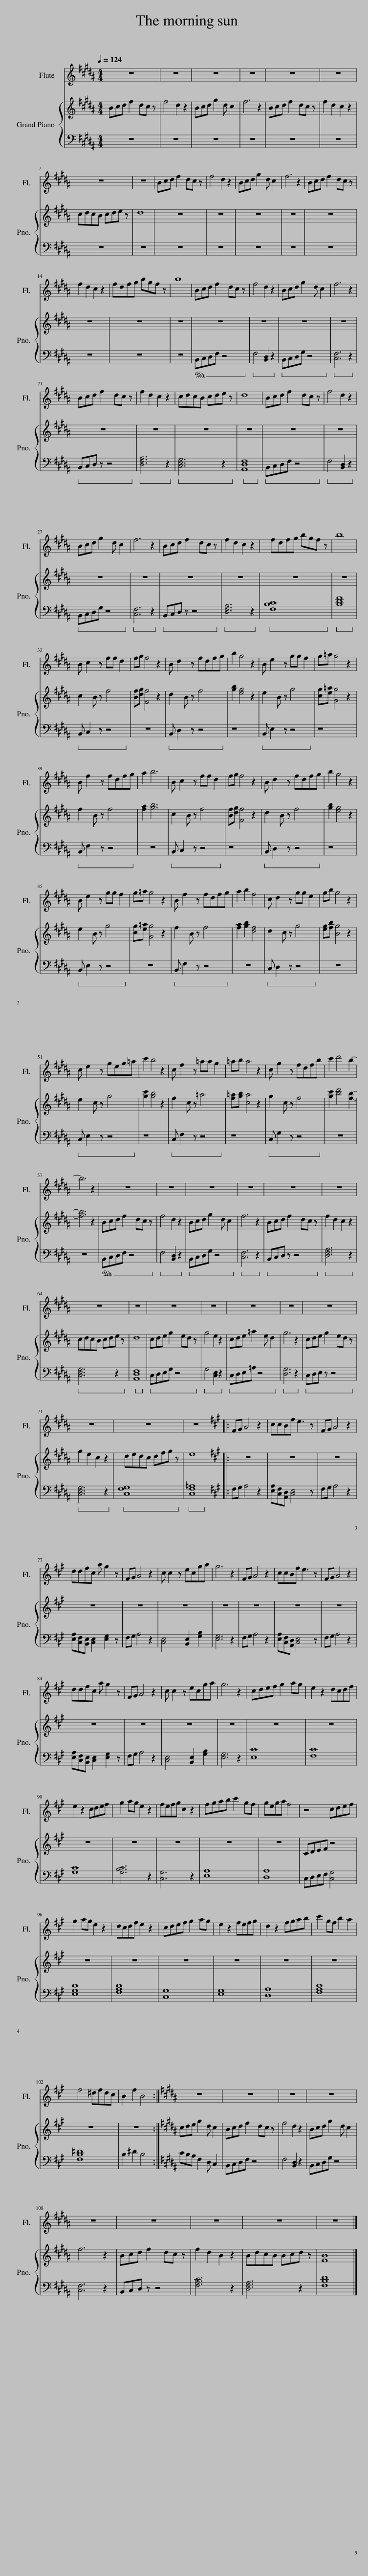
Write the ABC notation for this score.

X:1
%%score 1 { 2 | 3 }
L:1/8
Q:1/4=124
M:4/4
I:linebreak $
K:B
V:1 treble
V:2 treble
V:3 bass
V:1
 z8 | z8 | z8 | z8 | z8 | %5
 z8 |$ z8 | z8 | Bcd f2 dc z | f4 d2 z2 | %10
 Bcd g2 d c2 | f6 z2 | Bcd f2 dc z |$ f2 d2 c2 z2 | fdfg bgf z | %15
 b8 | Bcd f2 dc z | f4 d2 z2 | Bcd g2 d c2 | f6 z2 |$ %20
 Bcd f2 dc z | f2 d2 c2 z2 | cdcB cde z | d8 | Bcd f2 dc z | %25
 f4 d2 z2 |$ Bcd g2 d c2 | f6 z2 | Bcd f2 dc z | f2 d2 c2 z2 | %30
 fdfg bgf z | b8 |$ B c2 z ff d2 | fg f4 z2 | B d2 z fdfg | %35
 b2 g4 z2 | B e2 z gg f2 | g=a g4 z2 |$ B f2 z fdfg | a2 b6 | %40
 B c2 z ff d2 | fg f4 z2 | B d2 z fdfg | b2 g4 z2 |$ B e2 z gg f2 | %45
 g=a g4 z2 | B f2 z fdfg | a2 b2 f4 | c d2 z gg e2 | gb g4 z2 |$ %50
 c e2 z geg=a | c'2 b4 z2 | c f2 z =aa g2 | =ab a4 z2 | c g2 z fdfb | %55
 c'2 d'4 b2- |$ b6 z2 | z8 | z8 | z8 | %60
 z8 | z8 | z8 |$ z8 | z8 | %65
 z8 | z8 | z8 | z8 | z8 |$ %70
 z8 | z8 | z8 |:[K:A] FG A4 z2 | ccBf e3 z | %75
 FG A4 z2 |$ ddfc a g2 z | FG A4 z2 | c c2 z ecga | g6 z2 | %80
 FG A4 z2 | ccBf e3 z | FG A4 z2 |$ ddfc a g2 z | FG A4 z2 | %85
 c c2 z ecga | g6 z2 | cdef g2 ag | e2 z2 dcdf |$ e2 z2 cdef | %90
 g2 ag e2 z2 | fefg c2 z2 | fgab c'2 gf | gega f4 | z4 cdef |$ %95
 g2 ag e2 z2 | dcdf e2 z2 | cdef g2 ag | e2 z2 fefg | d2 z2 fgab | %100
 c'2 gf b2 a2 |$ f4 ^dfdc | B2 f2 B4 :|[K:B] z8 | z8 | %105
 z8 | z8 |$[K:B] z8 | z8 | z8 | %110
 z8 | z8 |] %112
V:2
 Bcd f2 dc z | f4 d2 z2 | Bcd g2 d c2 | f6 z2 | Bcd f2 dc z | %5
 f2 d2 c2 z2 |$ cdcB cde z | d8 | z8 | z8 | %10
 z8 | z8 | z8 |$ z8 | z8 | %15
 z8 | z8 | z8 | z8 | z8 |$ %20
 z8 | z8 | z8 | z8 | z8 | %25
 z8 |$ z8 | z8 | z8 | z8 | %30
 z8 | z8 |$ c2 B z f4 | [Bf][dg] [Ff]4 z2 | d2 B z f4 | %35
 [gb]2 [eg]4 z2 | e2 B z g4 | [cg][e=a] [Gg]4 z2 |$ f2 B z f4 | [fa]2 [gb]6 | %40
 c2 B z f4 | [Bf][dg] [Ff]4 z2 | d2 B z f4 | [gb]2 [eg]4 z2 |$ e2 B z g4 | %45
 [cg][e=a] [Gg]4 z2 | f2 B z f4 | [fa]2 [gb]2 [df]4 | d2 c z g4 | [eg][fb] [Bg]4 z2 |$ %50
 e2 c z g4 | [gc']2 [gb]4 z2 | f2 c z =a4 | [f=a][gb] [ca]4 z2 | g2 c z f4 | %55
 [gc']2 [bd']4 [fb]2- |$ [fb]6 z2 | Bcd f2 dc z | f4 d2 z2 | Bcd g2 d c2 | %60
 f6 z2 | Bcd f2 dc z | f2 d2 c2 z2 |$ cdcB cde z | d8 | %65
 cde g2 ed z | g4 e2 z2 | cde =a2 e d2 | g6 z2 | cde g2 ed z |$ %70
 g2 e2 c2 z2 | dedc dfg z | e8 |:[K:A] z8 | z8 | %75
 z8 |$ z8 | z8 | z8 | z8 | %80
 z8 | z8 | z8 |$ z8 | z8 | %85
 z8 | z8 | z8 | z8 |$ z8 | %90
 z8 | z8 | z8 | z8 | CDEF z4 |$ %95
 z8 | z8 | z8 | z8 | z8 | %100
 z8 |$ z8 | z8 :|[K:B] cde g2 d c2 | Bcd f2 dc z | %105
 f4 d2 z2 | Bcd g2 d c2 |$[K:B] f6 z2 | Bcd f2 dc z | f2 d2 B2 z2 | %110
 BdcB Bcd z | [FB]8 |] %112
V:3
 z8 | z8 | z8 | z8 | z8 | %5
 z8 |$ z8 | z8 | z8 | z8 | %10
 z8 | z8 | z8 |$ z8 | z8 | %15
 z8 |!ped! B,,C,D,F, z4!ped-up! |!ped! F,4 [B,,D,]2 z2!ped-up! |!ped! B,,C,D,G, z4!ped-up! |!ped! [C,F,]6 z2!ped-up! |$ %20
!ped! B,,C,D, z z4!ped-up! |!ped! [D,F,A,]6 z2!ped-up! |!ped! [C,E,G,]6 z2!ped-up! |!ped! [A,,D,F,]8!ped-up! |!ped! B,,C,D,F, z4!ped-up! | %25
!ped! F,4 [B,,D,]2 z2!ped-up! |$!ped! B,,C,D,G, z4!ped-up! |!ped! [C,F,]6 z2!ped-up! |!ped! B,,C,D, z z4!ped-up! |!ped! [D,F,A,]6 z2!ped-up! | %30
!ped! [F,B,C]8!ped-up! |!ped! [B,DF]8!ped-up! |$!ped! B,, C,2 z z4!ped-up! | z8 |!ped! B,, D,2 z z4!ped-up! | %35
 z8 |!ped! B,, E,2 z z4!ped-up! | z8 |$!ped! B,, F,2 z z4!ped-up! | z8 | %40
!ped! B,, C,2 z z4!ped-up! | z8 |!ped! B,, D,2 z z4!ped-up! | z8 |$!ped! B,, E,2 z z4!ped-up! | %45
 z8 |!ped! B,, F,2 z z4!ped-up! | z8 |!ped! C, D,2 z z4!ped-up! | z8 |$ %50
!ped! C, E,2 z z4!ped-up! | z8 |!ped! C, F,2 z z4!ped-up! | z8 |!ped! C, G,2 z z4!ped-up! | %55
 z8 |$ z8 |!ped! B,,C,D,F, z4!ped-up! |!ped! F,4 [B,,D,]2 z2!ped-up! |!ped! B,,C,D,G, z4!ped-up! | %60
!ped! [C,F,]6 z2!ped-up! |!ped! B,,C,D, z z4!ped-up! |!ped! [D,F,A,]6 z2!ped-up! |$!ped! [C,E,G,]6 z2!ped-up! |!ped! [A,,D,F,]8!ped-up! | %65
!ped! C,D,E,G, z4!ped-up! |!ped! G,4 [C,E,]2 z2!ped-up! |!ped! C,D,E,=A, z4!ped-up! |!ped! [D,G,]6 z2!ped-up! |!ped! C,D,E, z z4!ped-up! |$ %70
!ped! [C,E,G,]6 z2!ped-up! |!ped! [C,F,G,]8!ped-up! |!ped! [C,F,=A,]8!ped-up! |:[K:A] F,G, A,4 z2 | [E,A,][C,F,][A,,D,] [C,E,]4 z | %75
 F,G, A,4 z2 |$ [E,A,][C,F,][B,,E,] [C,E,]2 [E,G,]2 z | F,G, A,4 z2 | [C,E,]4 [B,,E,]2 [G,B,]2 | [E,G,]6 z2 | %80
 F,G, A,4 z2 | [E,A,][C,F,][A,,D,] [C,E,]4 z | F,G, A,4 z2 |$ [E,A,][C,F,][B,,E,] [C,E,]2 [E,G,]2 z | F,G, A,4 z2 | %85
 [C,E,]4 [B,,E,]2 [G,B,]2 | [E,G,]6 z2 | [E,C]8 | [F,C]8 |$ [G,C]8 | %90
 [G,B,C]6 z2 | [C,G,]6 z2 | [E,A,]8 | [D,A,]8 | C,D,E,F, [C,G,]4 |$ %95
 [E,G,C]8 | [F,A,C]8 | [C,G,]8 | [E,G,]8 | [D,A,]8 | %100
 [F,A,C]8 |$ [F,B,^D]8 | B,2 ^D2 B,4 :|[K:B] CB,A, F,2 D, C,2 | B,,C,D,F, z4 | %105
 F,4 [B,,D,]2 z2 | B,,C,D,G, z4 |$[K:B] [C,F,]6 z2 | B,,C,D, z z4 | [F,A,C]6 z2 | %110
 [D,F,A,]6 z2 | [F,B,D]8 |] %112
